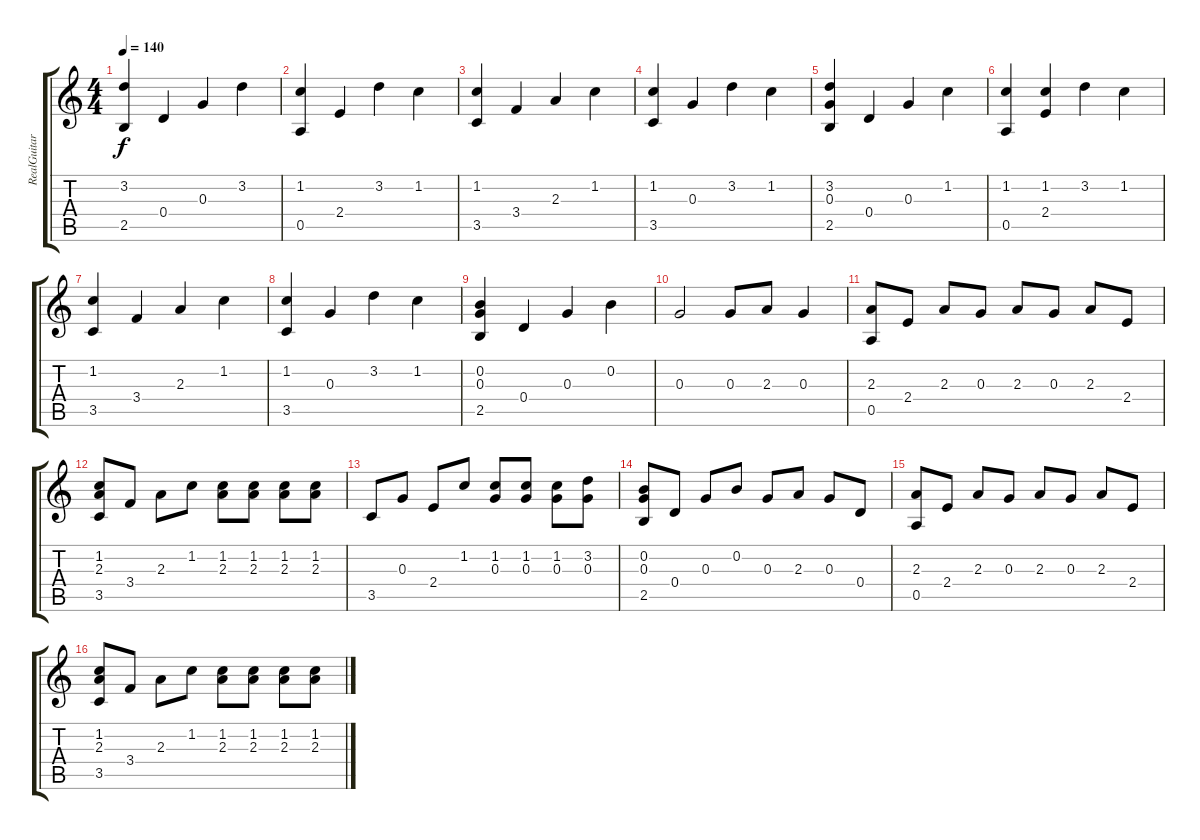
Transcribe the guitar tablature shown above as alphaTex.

\track ("RealGuitar (MIDI)" "RealGuitar") {instrument acousticguitarnylon}
\staff {score tabs}
\tuning (E4 B3 G3 D3 A2 E2) {hide}
\ts (4 4)
\tempo 140
\clef g2
\ks c
(3.2 2.5).4{dy f} 0.4.4 0.3.4 3.2.4 |
(1.2 0.5).4 2.4.4 3.2.4 1.2.4 |
(1.2 3.5).4 3.4.4 2.3.4 1.2.4 |
(1.2 3.5).4 0.3.4 3.2.4 1.2.4 |
(3.2 0.3 2.5).4 0.4.4 0.3.4 1.2.4 |
(1.2 0.5).4 (1.2 2.4).4 3.2.4 1.2.4 |
(1.2 3.5).4 3.4.4 2.3.4 1.2.4 |
(1.2 3.5).4 0.3.4 3.2.4 1.2.4 |
(0.2 0.3 2.5).4 0.4.4 0.3.4 0.2.4 |
0.3.2 0.3.8 2.3.8 0.3.4 |
(2.3 0.5).8 2.4.8 2.3.8 0.3.8 2.3.8 0.3.8 2.3.8 2.4.8 |
(1.2 2.3 3.5).8 3.4.8 2.3.8 1.2.8 (1.2 2.3).8 (1.2 2.3).8 (1.2 2.3).8 (1.2 2.3).8 |
3.5.8 0.3.8 2.4.8 1.2.8 (1.2 0.3).8 (1.2 0.3).8 (1.2 0.3).8 (3.2 0.3).8 |
(0.2 0.3 2.5).8 0.4.8 0.3.8 0.2.8 0.3.8 2.3.8 0.3.8 0.4.8 |
(2.3 0.5).8 2.4.8 2.3.8 0.3.8 2.3.8 0.3.8 2.3.8 2.4.8 |
(1.2 2.3 3.5).8 3.4.8 2.3.8 1.2.8 (1.2 2.3).8 (1.2 2.3).8 (1.2 2.3).8 (1.2 2.3).8
